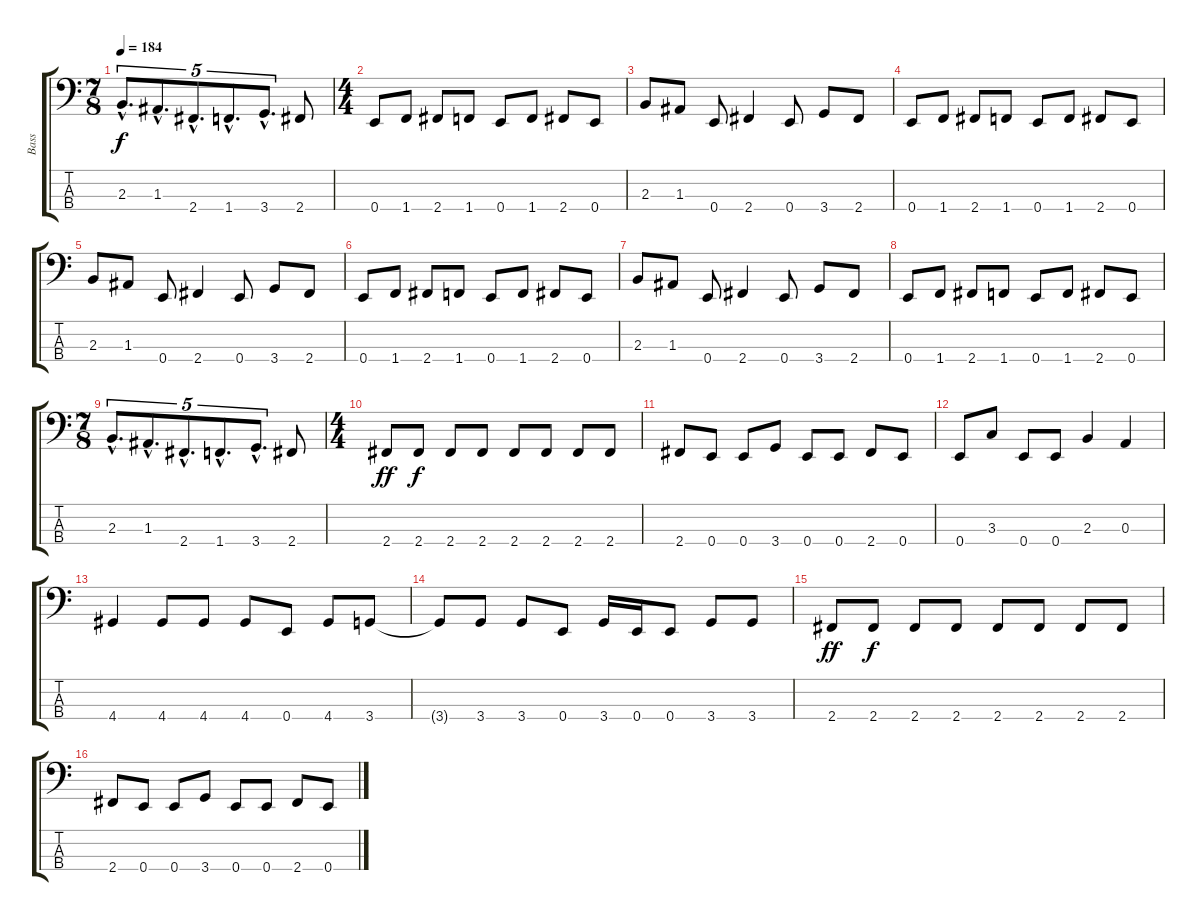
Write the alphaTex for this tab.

\track ("Bass" "Bass") {instrument electricbassfinger}
\staff {score tabs}
\tuning (G2 D2 A1 E1) {hide}
\ts (7 8)
\tempo 184
\clef f4
\ks c
2.3{hac}.8{d tu (5 4) dy f} 1.3{hac}.8{d tu (5 4)} 2.4{hac}.8{d tu (5 4)} 1.4{hac}.8{d tu (5 4)} 3.4{hac}.8{d tu (5 4)} 2.4.8 |
\ts (4 4)
0.4.8 1.4.8 2.4.8 1.4.8 0.4.8 1.4.8 2.4.8 0.4.8 |
2.3.8 1.3.8 0.4.8 2.4.4 0.4.8 3.4.8 2.4.8 |
0.4.8 1.4.8 2.4.8 1.4.8 0.4.8 1.4.8 2.4.8 0.4.8 |
2.3.8 1.3.8 0.4.8 2.4.4 0.4.8 3.4.8 2.4.8 |
0.4.8 1.4.8 2.4.8 1.4.8 0.4.8 1.4.8 2.4.8 0.4.8 |
2.3.8 1.3.8 0.4.8 2.4.4 0.4.8 3.4.8 2.4.8 |
0.4.8 1.4.8 2.4.8 1.4.8 0.4.8 1.4.8 2.4.8 0.4.8 |
\ts (7 8)
2.3{hac}.8{d tu (5 4)} 1.3{hac}.8{d tu (5 4)} 2.4{hac}.8{d tu (5 4)} 1.4{hac}.8{d tu (5 4)} 3.4{hac}.8{d tu (5 4)} 2.4.8 |
\ts (4 4)
2.4.8{dy ff} 2.4.8{dy f} 2.4.8 2.4.8 2.4.8 2.4.8 2.4.8 2.4.8 |
2.4.8 0.4.8 0.4.8 3.4.8 0.4.8 0.4.8 2.4.8 0.4.8 |
0.4.8 3.3.8 0.4.8 0.4.8 2.3.4 0.3.4 |
4.4.4 4.4.8 4.4.8 4.4.8 0.4.8 4.4.8 3.4.8 |
3.4{t}.8 3.4.8 3.4.8 0.4.8 3.4.16 0.4.16 0.4.8 3.4.8 3.4.8 |
2.4.8{dy ff} 2.4.8{dy f} 2.4.8 2.4.8 2.4.8 2.4.8 2.4.8 2.4.8 |
2.4.8 0.4.8 0.4.8 3.4.8 0.4.8 0.4.8 2.4.8 0.4.8
